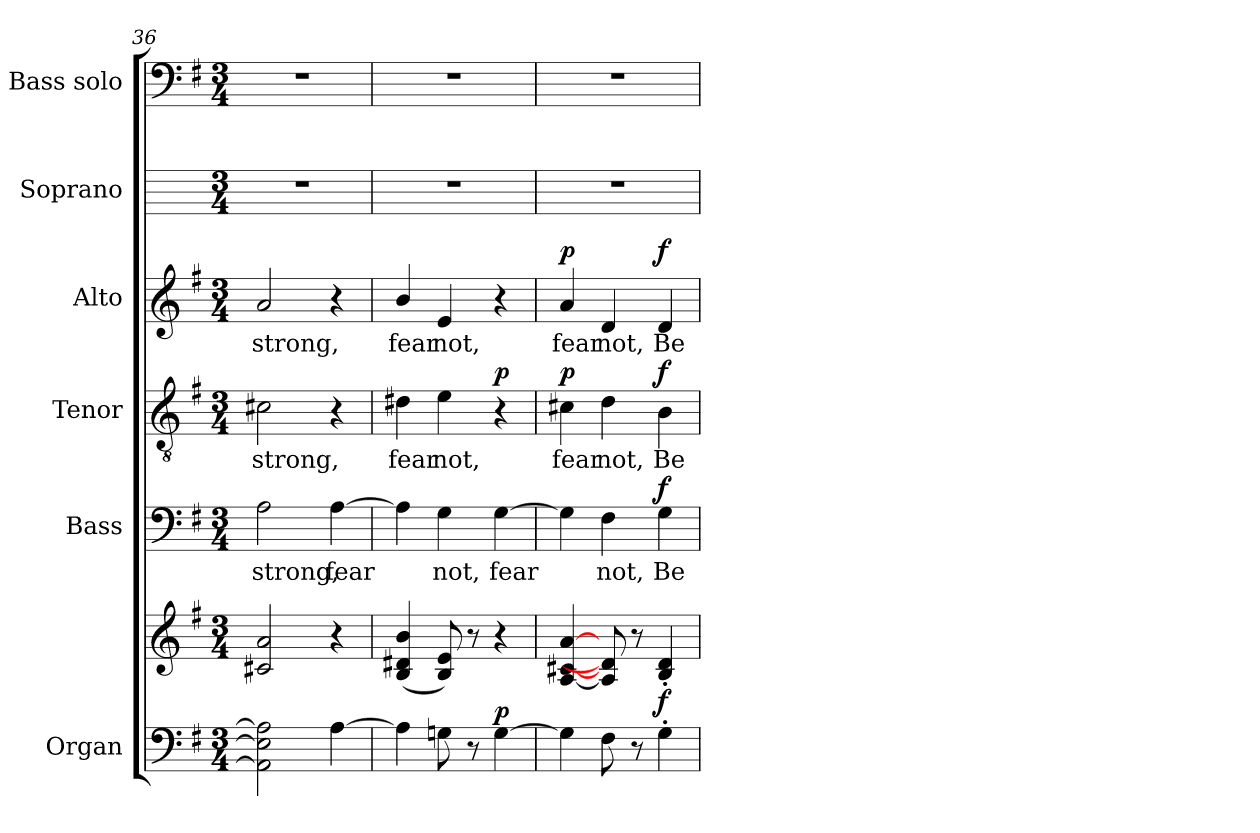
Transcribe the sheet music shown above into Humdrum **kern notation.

**kern	**kern	**dynam	**kern	**text	**dynam	**kern	**text	**dynam	**kern	**text	**dynam	**kern	**kern
*part6	*part6	*part6	*part5	*part5	*part5	*part4	*part4	*part4	*part3	*part3	*part3	*part2	*part1
*staff7	*staff6	*staff6/7	*staff5	*staff5	*staff5	*staff4	*staff4	*staff4	*staff3	*staff3	*staff3	*staff2	*staff1
*I"Organ	*	*	*I"Bass	*	*	*I"Tenor	*	*	*I"Alto	*	*	*I"Soprano	*I"Bass solo
*	*	*	*I'B	*	*	*I'T	*	*	*I'A	*	*	*I'S	*I'B
*clefF4	*clefG2	*	*clefF4	*	*	*clefGv2	*	*	*clefG2	*	*	*	*clefF4
*k[f#]	*k[f#]	*	*k[f#]	*	*	*k[f#]	*	*	*k[f#]	*	*	*	*k[f#]
*G:	*G:	*	*G:	*	*	*G:	*	*	*G:	*	*	*	*G:
*M3/4	*M3/4	*	*M3/4	*	*	*M3/4	*	*	*M3/4	*	*	*M3/4	*M3/4
=36	=36	=36	=36	=36	=36	=36	=36	=36	=36	=36	=36	=36	=36
*	*^	*	*	*	*	*	*	*	*	*	*	*	*
!	!	!	!	!	!LO:LY:b	!	!	!LO:LY:b	!	!	!LO:LY:b	!	!	!
2AA\] 2E\] 2A\]	2c#X 2a	2ryy	.	2A	strong,	.	2c#X	strong,	.	2a	strong,	.	2.r	2.r
!	!	!	!	!	!LO:LY:b	!	!	!	!	!	!	!	!	!
[4A\	4r	4ryy	.	[4A	fear	.	4r	.	.	4r	.	.	.	.
=37	=37	=37	=37	=37	=37	=37	=37	=37	=37	=37	=37	=37	=37	=37
!	!	!	!	!	!	!	!	!LO:LY:b	!	!	!LO:LY:b	!	!	!
4A\]	(<4B 4d#X 4b	2ryy	.	4A]	.	.	4d#X	fear	.	4b/	fear	.	2.r	2.r
!	!	!	!	!	!LO:LY:b	!	!	!LO:LY:b	!	!	!LO:LY:b	!	!	!
8Gn\	8B 8e)	.	.	4G	not,	.	4e	not,	.	4e	not,	.	.	.
8r	8r	.	.	.	.	.	.	.	.	.	.	.	.	.
!	!	!	!LO:DY:a=2	!	!LO:LY:b	!	!	!	!LO:DY:b	!	!	!	!	!
[4G\	4r	4ryy	p	[4G	fear	.	4r	.	p	4r	.	.	.	.
=38	=38	=38	=38	=38	=38	=38	=38	=38	=38	=38	=38	=38	=38	=38
!	!	!	!	!	!	!	!	!LO:LY:b	!LO:DY:b	!	!LO:LY:b	!LO:DY:b	!	!
4G]	[4A [4c#X [4a	2ryy	.	4G]	.	.	4c#X	fear	p	4a	fear	p	2.r	2.r
!	!	!	!	!	!LO:LY:b	!	!	!LO:LY:b	!	!	!LO:LY:b	!	!	!
8F#	8A] 8d]	.	.	4F#	not,	.	4d	not,	.	4d	not,	.	.	.
8r	8r	.	.	.	.	.	.	.	.	.	.	.	.	.
!	!	!	!LO:DY:b	!	!LO:LY:b	!LO:DY:b	!	!LO:LY:b	!LO:DY:b	!	!LO:LY:b	!LO:DY:b	!	!
4G'	4B' 4d'	4ryy	f	4G	Be	f	4B	Be	f	4d	Be	f	.	.
*	*v	*v	*	*	*	*	*	*	*	*	*	*	*	*
=	=	=	=	=	=	=	=	=	=	=	=	=	=
*-	*-	*-	*-	*-	*-	*-	*-	*-	*-	*-	*-	*-	*-
